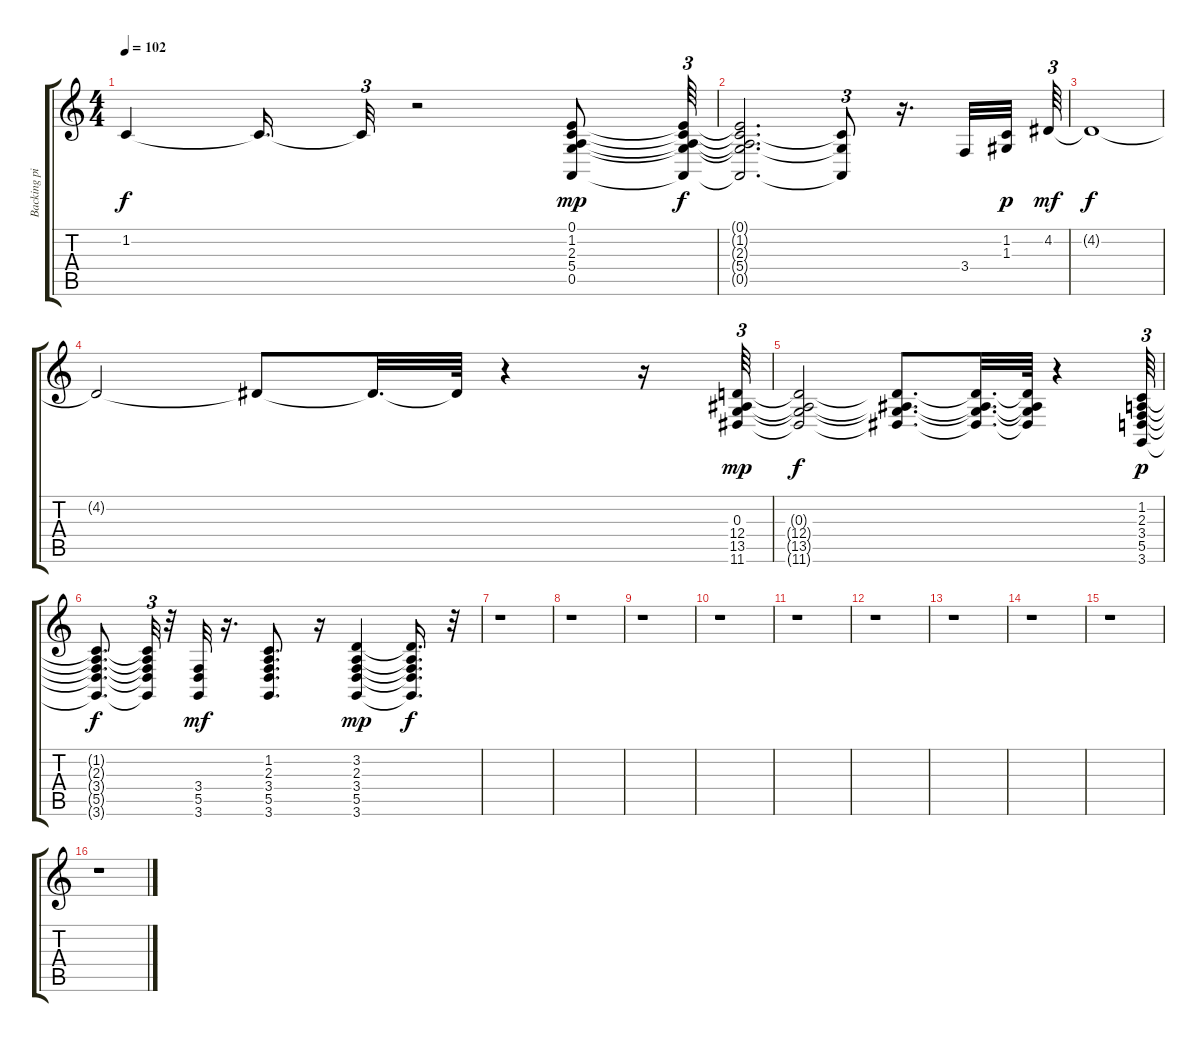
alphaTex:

\track ("Backing piano" "Backing pi") {instrument electricpiano1}
\staff {score tabs}
\tuning (E4 B3 G3 D3 A2 E2) {hide}
\ts (4 4)
\tempo 102
\clef g2
\ks c
1.2{t}.4{dy f} 1.2{t}.16{d} 1.2{t}.32{tu (3 2)} r.2 (0.1 1.2 2.3 5.4 0.5).8{dy mp} (0.1{t} 1.2{t} 2.3{t} 5.4{t} 0.5{t}).64{tu (3 2) dy f} |
(0.1{t} 1.2{t} 2.3{t} 5.4{t} 0.5{t}).2{d} (1.2{t} 5.4{t} 0.5{t}).8{tu (3 2)} r.16{d} 3.4.32 (1.2 1.3).32{dy p beam splitsecondary} 4.2.64{tu (3 2) dy mf} |
4.2{t}.1{dy f} |
4.2{t}.2 4.2{t}.8 4.2{t}.32{d} 4.2{t}.64 r.4 r.16 (0.3 12.4 13.5 11.6).64{tu (3 2) dy mp} |
(0.3{t} 12.4{t} 13.5{t} 11.6{t}).2{dy f} (0.3{t} 12.4{t} 13.5{t} 11.6{t}).8{d} (0.3{t} 12.4{t} 13.5{t} 11.6{t}).32{d} (0.3{t} 12.4{t} 13.5{t} 11.6{t}).64 r.4 (1.2 2.3 3.4 5.5 3.6).64{tu (3 2) dy p} |
(1.2{t} 2.3{t} 3.4{t} 5.5{t} 3.6{t}).8{d dy f} (1.2{t} 2.3{t} 3.4{t} 5.5{t} 3.6{t}).32{tu (3 2)} r.32 (3.4 5.5 3.6).32{dy mf} r.16{d} (1.2 2.3 3.4 5.5 3.6).8{d} r.16 (3.2 2.3 3.4 5.5 3.6).4{dy mp} (3.2{t} 2.3{t} 3.4{t} 5.5{t} 3.6{t}).16{d dy f} r.32 |
r.1 |
r.1 |
r.1 |
r.1 |
r.1 |
r.1 |
r.1 |
r.1 |
r.1 |
r.1
